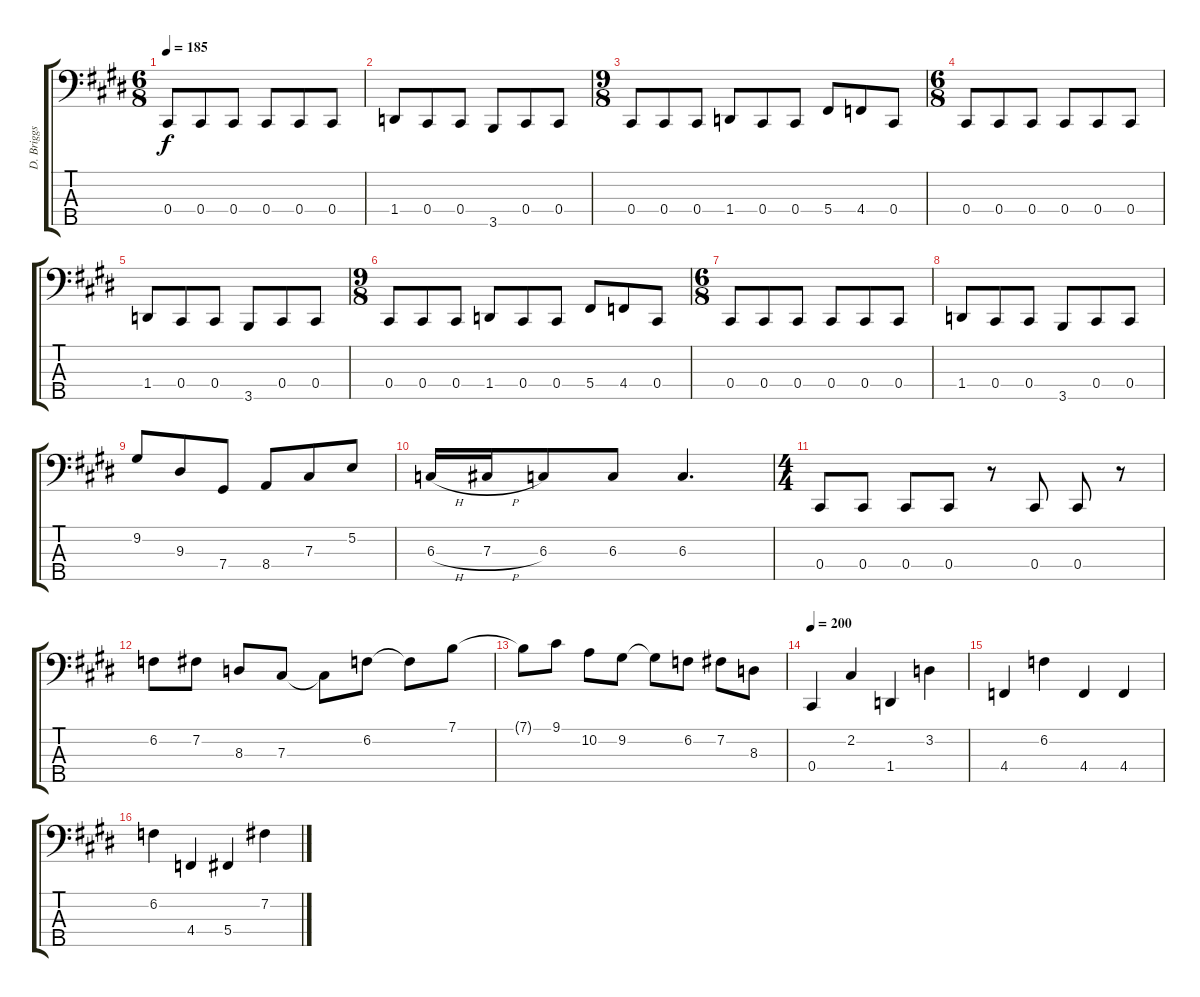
\track ("D. Briggs Bass" "D. Briggs ") {instrument electricbassfinger}
\staff {score tabs}
\tuning (E2 B1 Gb1 Db1 Ab0) {hide}
\ts (6 8)
\tempo 185
\clef f4
\ks c#minor
0.4.8{dy f} 0.4.8 0.4.8 0.4.8 0.4.8 0.4.8 |
1.4.8 0.4.8 0.4.8 3.5.8 0.4.8 0.4.8 |
\ts (9 8)
0.4.8 0.4.8 0.4.8 1.4.8 0.4.8 0.4.8 5.4.8 4.4.8 0.4.8 |
\ts (6 8)
0.4.8 0.4.8 0.4.8 0.4.8 0.4.8 0.4.8 |
1.4.8 0.4.8 0.4.8 3.5.8 0.4.8 0.4.8 |
\ts (9 8)
0.4.8 0.4.8 0.4.8 1.4.8 0.4.8 0.4.8 5.4.8 4.4.8 0.4.8 |
\ts (6 8)
0.4.8 0.4.8 0.4.8 0.4.8 0.4.8 0.4.8 |
1.4.8 0.4.8 0.4.8 3.5.8 0.4.8 0.4.8 |
9.2.8 9.3.8 7.4.8 8.4.8 7.3.8 5.2.8 |
6.3{h}.16 7.3{h}.16 6.3.8 6.3.8 6.3.4{d} |
\ts (4 4)
0.4.8 0.4.8 0.4.8 0.4.8 r.8 0.4.8 0.4.8 r.8 |
6.2.8 7.2.8 8.3.8 7.3.8 7.3{t}.8 6.2.8 6.2{t}.8 7.1.8 |
7.1{t}.8 9.1.8 10.2.8 9.2.8 9.2{t}.8 6.2.8 7.2.8 8.3.8 |
\tempo 200
0.4.4 2.2.4 1.4.4 3.2.4 |
4.4.4 6.2.4 4.4.4 4.4.4 |
6.2.4 4.4.4 5.4.4 7.2.4
